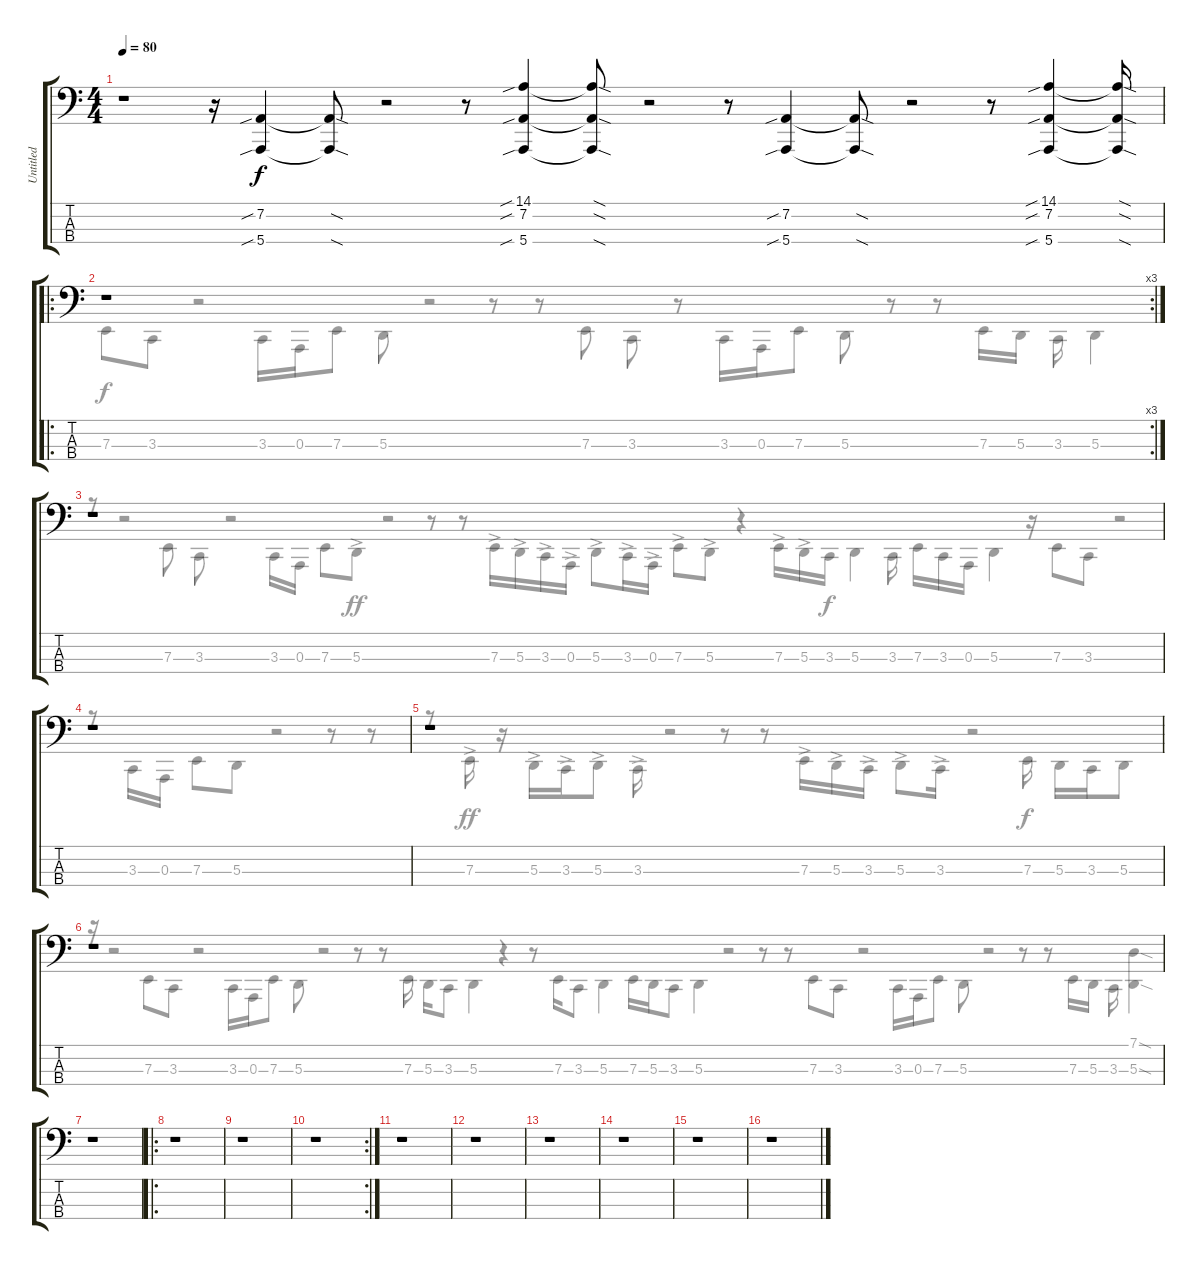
\track ("Untitled" "Untitled") {instrument harpsichord}
\staff {score tabs}
\tuning (G2 D2 A1 E1) {hide}
\voice
\ts (4 4)
\tempo 80
\clef f4
\ks c
r.1{dy f instrument harpsichord} r.16 (7.2{sib} 5.4{sib}).4 (7.2{sod t} 5.4{sod t}).8 r.2 r.8 (14.1{sib} 7.2{sib} 5.4{sib}).4 (14.1{sod t} 7.2{sod t} 5.4{sod t}).8 r.2 r.8 (7.2{sib} 5.4{sib}).4 (7.2{sod t} 5.4{sod t}).8 r.2 r.8 (14.1{sib} 7.2{sib} 5.4{sib}).4 (14.1{sod t} 7.2{sod t} 5.4{sod t}).16 |
\ro
\rc 3
r.1 |
r.1 |
r.1 |
r.1 |
r.1 |
r.1 |
\ro
r.1 |
r.1 |
\rc 2
r.1 |
r.1 |
r.1 |
r.1 |
r.1 |
r.1 |
r.1
\voice
\clef f4
\ottava regular
\simile none
\ks c
|
7.3.8 3.3.8 r.2 3.3.16 0.3.16 7.3.8 5.3.8 r.2 r.8 r.8 7.3.8 3.3.8 r.8 3.3.16 0.3.16 7.3.8 5.3.8 r.8 r.8 7.3.16 5.3.16 3.3.16 5.3.4 |
r.8 r.2 7.3.8 3.3.8 r.2 3.3.16 0.3.16 7.3.8 5.3{ac}.8{dy ff} r.2 r.8 r.8 7.3{ac}.16 5.3{ac}.16 3.3{ac}.16 0.3{ac}.16 5.3{ac}.8 3.3{ac}.16 0.3{ac}.16 7.3{ac}.8 5.3{ac}.8 r.4 7.3{ac}.16 5.3{ac}.16 3.3.16{dy f} 5.3.4 3.3.16 7.3.16 3.3.16 0.3.16 5.3.4 r.16 7.3.8 3.3.8 r.2 |
r.8 3.3.16 0.3.16 7.3.8 5.3.8 r.2 r.8 r.8 |
r.8 7.3{ac}.16{dy ff} r.16 5.3{ac}.16 3.3{ac}.16 5.3{ac}.8 3.3{ac}.16 r.2 r.8 r.8 7.3{ac}.16 5.3{ac}.16 3.3{ac}.16 5.3{ac}.8 3.3{ac}.16 r.2 7.3.16{dy f} 5.3.16 3.3.16 5.3.8 |
r.16 r.2 7.3.8 3.3.8 r.2 3.3.16 0.3.16 7.3.8 5.3.8 r.2 r.8 r.8 7.3.16 5.3.16 3.3.8 5.3.4 r.4 r.8 7.3.16 3.3.8 5.3.4 7.3.16 5.3.16 3.3.8 5.3.4 r.2 r.8 r.8 7.3.8 3.3.8 r.2 3.3.16 0.3.16 7.3.8 5.3.8 r.2 r.8 r.8 7.3.16 5.3.16 3.3.16 (7.1{sod} 5.3{sod}).4 |
|
|
|
|
|
|
|
|
|
